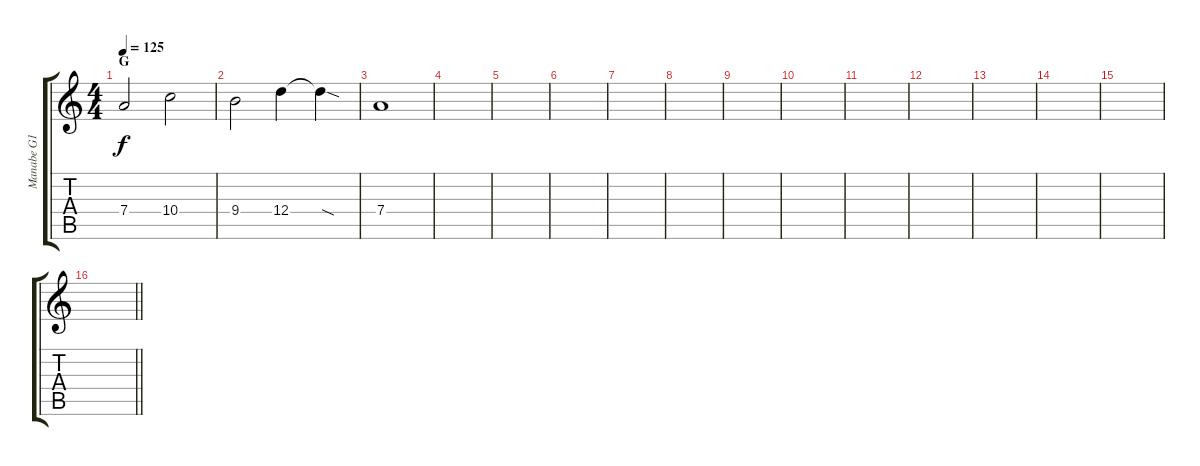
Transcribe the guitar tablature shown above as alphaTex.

\track ("Manabe G1" "Manabe G1") {instrument overdrivenguitar}
\staff {score tabs}
\tuning (E4 B3 G3 D3 A2 E2) {hide}
\ts (4 4)
\section ("" "G")
\tempo 125
\clef g2
\ks c
7.4.2{dy f} 10.4.2 |
9.4.2 12.4.4 12.4{sod t}.4 |
7.4.1 |
|
|
|
|
|
|
|
|
|
|
|
|
\barLineRight lightlight
